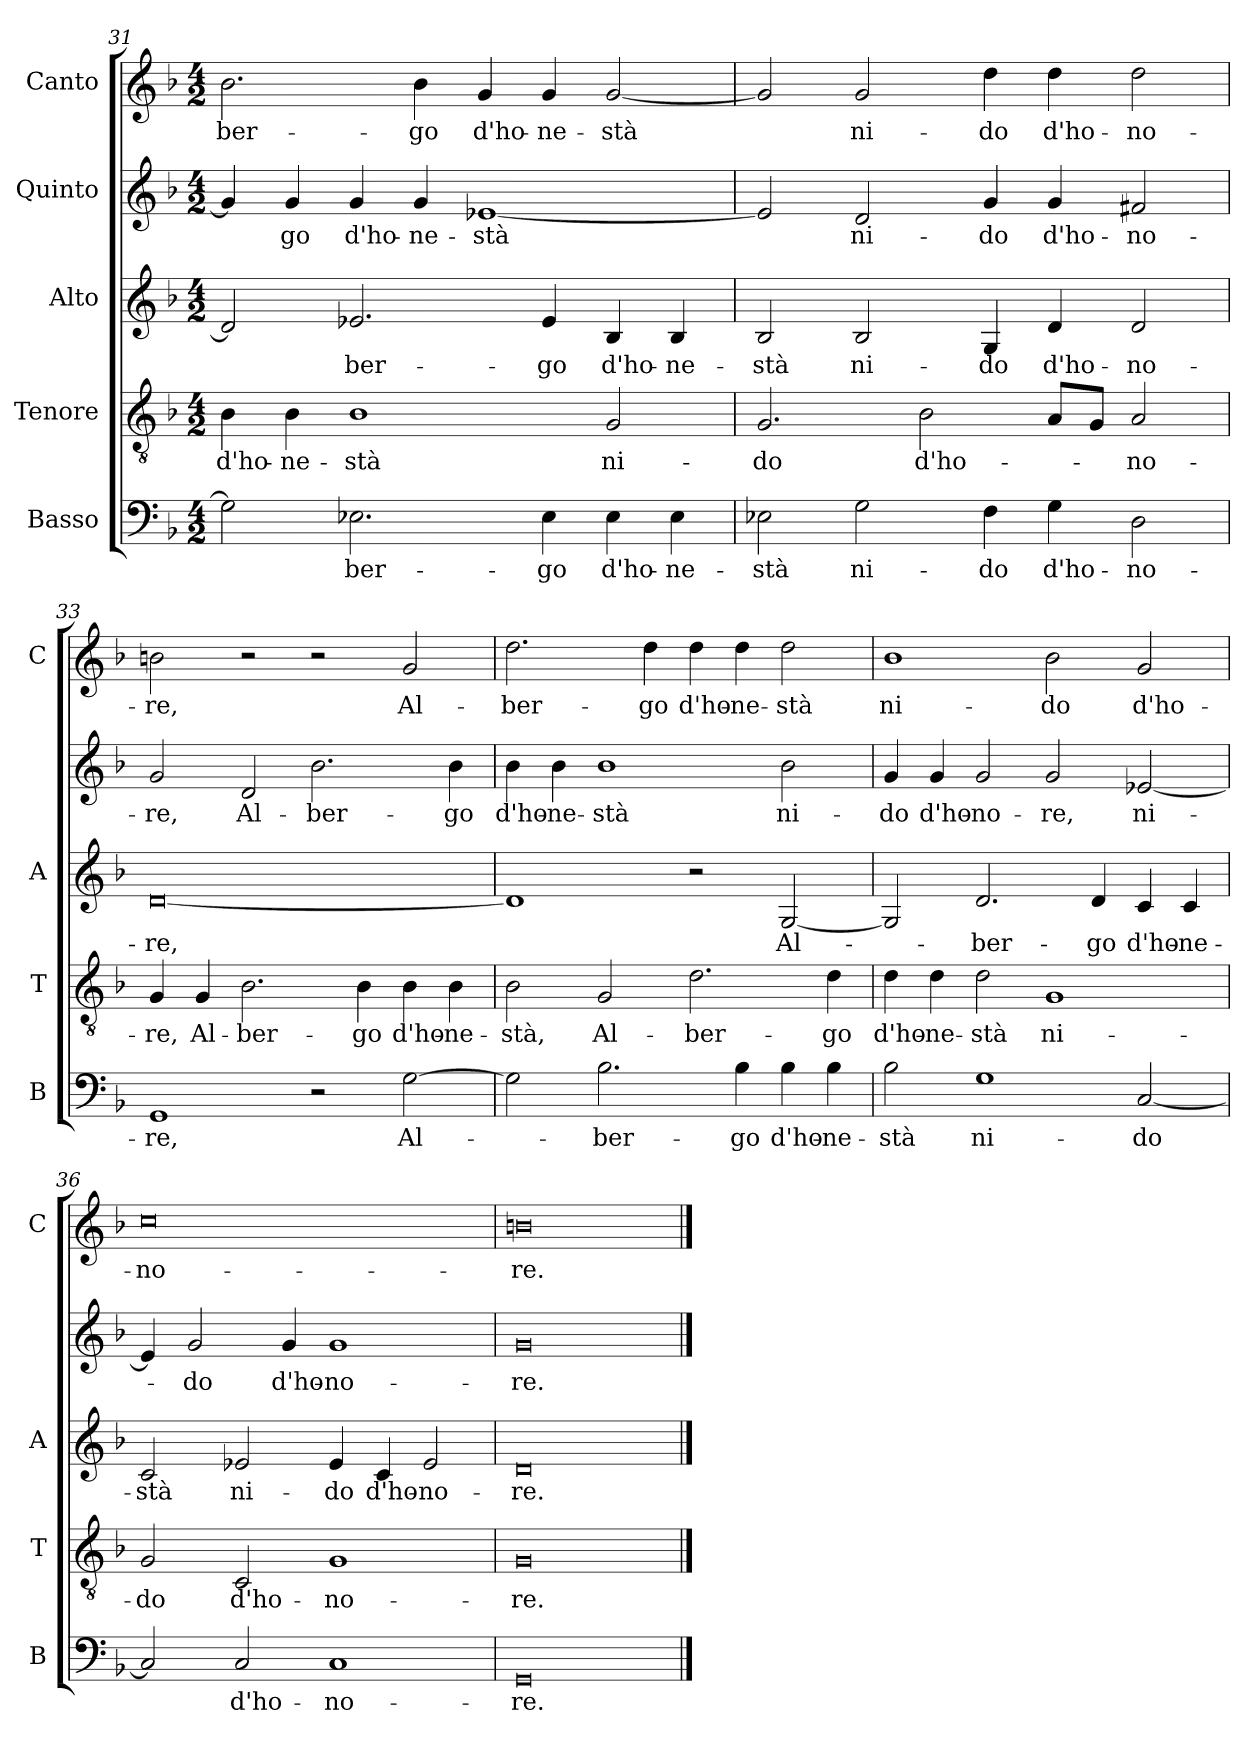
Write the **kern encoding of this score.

**kern	**text	**kern	**text	**kern	**text	**kern	**text	**kern	**text
*part5	*part5	*part4	*part4	*part3	*part3	*part2	*part2	*part1	*part1
*staff5	*staff5	*staff4	*staff4	*staff3	*staff3	*staff2	*staff2	*staff1	*staff1
*I"Basso	*	*I"Tenore	*	*I"Alto	*	*I"Quinto	*	*I"Canto	*
*I'B	*	*I'T	*	*I'A	*	*	*	*I'C	*
*clefF4	*	*clefGv2	*	*clefG2	*	*clefG2	*	*clefG2	*
*k[b-]	*	*k[b-]	*	*k[b-]	*	*k[b-]	*	*k[b-]	*
*F:	*	*F:	*	*F:	*	*F:	*	*F:	*
*M4/2	*	*M4/2	*	*M4/2	*	*M4/2	*	*M4/2	*
=31	=31	=31	=31	=31	=31	=31	=31	=31	=31
!	!	!	!LO:LY:b	!	!	!	!	!	!LO:LY:b
2G\]	.	4B-\	d'ho-	2d/]	.	4g/]	.	2.b-\	-ber-
!	!	!	!LO:LY:b	!	!	!	!LO:LY:b	!	!
.	.	4B-\	-ne-	.	.	4g/	-go	.	.
!	!LO:LY:b	!	!LO:LY:b	!	!LO:LY:b	!	!LO:LY:b	!	!
2.E-X\	-ber-	1B-	-stà	2.e-X/	-ber-	4g/	d'ho-	.	.
!	!	!	!	!	!	!	!LO:LY:b	!	!LO:LY:b
.	.	.	.	.	.	4g/	-ne-	4b-\	-go
!	!	!	!	!	!	!	!LO:LY:b	!	!LO:LY:b
.	.	.	.	.	.	[1e-X	-stà	4g/	d'ho-
!	!LO:LY:b	!	!	!	!LO:LY:b	!	!	!	!LO:LY:b
4E-\	-go	.	.	4e-/	-go	.	.	4g/	-ne-
!	!LO:LY:b	!	!LO:LY:b	!	!LO:LY:b	!	!	!	!LO:LY:b
4E-\	d'ho-	2G/	ni-	4B-/	d'ho-	.	.	[2g/	-stà
!	!LO:LY:b	!	!	!	!LO:LY:b	!	!	!	!
4E-\	-ne-	.	.	4B-/	-ne-	.	.	.	.
!!LO:PB:g=z
=32	=32	=32	=32	=32	=32	=32	=32	=32	=32
!	!LO:LY:b	!	!LO:LY:b	!	!LO:LY:b	!	!	!	!
2E-X\	-stà	2.G/	-do	2B-/	-stà	2e-/]	.	2g/]	.
!	!LO:LY:b	!	!	!	!LO:LY:b	!	!LO:LY:b	!	!LO:LY:b
2G\	ni-	.	.	2B-/	ni-	2d/	ni-	2g/	ni-
!	!	!	!LO:LY:b	!	!	!	!	!	!
.	.	2B-\	d'ho-	.	.	.	.	.	.
!	!LO:LY:b	!	!	!	!LO:LY:b	!	!LO:LY:b	!	!LO:LY:b
4F\	-do	.	.	4G/	-do	4g/	-do	4dd\	-do
!	!LO:LY:b	!	!	!	!LO:LY:b	!	!LO:LY:b	!	!LO:LY:b
4G\	d'ho-	8A/L	.	4d/	d'ho-	4g/	d'ho-	4dd\	d'ho-
.	.	8G/J	.	.	.	.	.	.	.
!	!LO:LY:b	!	!LO:LY:b	!	!LO:LY:b	!	!LO:LY:b	!	!LO:LY:b
2D\	-no-	2A/	-no-	2d/	-no-	2f#X/	-no-	2dd\	-no-
=33	=33	=33	=33	=33	=33	=33	=33	=33	=33
!	!LO:LY:b	!	!LO:LY:b	!	!LO:LY:b	!	!LO:LY:b	!	!LO:LY:b
1GG	-re,	4G/	-re,	[0d	-re,	2g/	-re,	2bn\	-re,
!	!	!	!LO:LY:b	!	!	!	!	!	!
.	.	4G/	Al-	.	.	.	.	.	.
!	!	!	!LO:LY:b	!	!	!	!LO:LY:b	!	!
.	.	2.B-\	-ber-	.	.	2d/	Al-	2r	.
!	!	!	!	!	!	!	!LO:LY:b	!	!
2r	.	.	.	.	.	2.b-\	-ber-	2r	.
!	!	!	!LO:LY:b	!	!	!	!	!	!
.	.	4B-\	-go	.	.	.	.	.	.
!	!LO:LY:b	!	!LO:LY:b	!	!	!	!	!	!LO:LY:b
[2G\	Al-	4B-\	d'ho-	.	.	.	.	2g/	Al-
!	!	!	!LO:LY:b	!	!	!	!LO:LY:b	!	!
.	.	4B-\	-ne-	.	.	4b-\	-go	.	.
=34	=34	=34	=34	=34	=34	=34	=34	=34	=34
!	!	!	!LO:LY:b	!	!	!	!LO:LY:b	!	!LO:LY:b
2G\]	.	2B-\	-stà,	1d]	.	4b-\	d'ho-	2.dd\	-ber-
!	!	!	!	!	!	!	!LO:LY:b	!	!
.	.	.	.	.	.	4b-\	-ne-	.	.
!	!LO:LY:b	!	!LO:LY:b	!	!	!	!LO:LY:b	!	!
2.B-\	-ber-	2G/	Al-	.	.	1b-	-stà	.	.
!	!	!	!	!	!	!	!	!	!LO:LY:b
.	.	.	.	.	.	.	.	4dd\	-go
!	!	!	!LO:LY:b	!	!	!	!	!	!LO:LY:b
.	.	2.d\	-ber-	2r	.	.	.	4dd\	d'ho-
!	!LO:LY:b	!	!	!	!	!	!	!	!LO:LY:b
4B-\	-go	.	.	.	.	.	.	4dd\	-ne-
!	!LO:LY:b	!	!	!	!LO:LY:b	!	!LO:LY:b	!	!LO:LY:b
4B-\	d'ho-	.	.	[2G/	Al-	2b-\	ni-	2dd\	-stà
!	!LO:LY:b	!	!LO:LY:b	!	!	!	!	!	!
4B-\	-ne-	4d\	-go	.	.	.	.	.	.
!!LO:LB:g=z
=35	=35	=35	=35	=35	=35	=35	=35	=35	=35
!	!LO:LY:b	!	!LO:LY:b	!	!	!	!LO:LY:b	!	!LO:LY:b
2B-\	-stà	4d\	d'ho-	2G/]	.	4g/	-do	1b-	ni-
!	!	!	!LO:LY:b	!	!	!	!LO:LY:b	!	!
.	.	4d\	-ne-	.	.	4g/	d'ho-	.	.
!	!LO:LY:b	!	!LO:LY:b	!	!LO:LY:b	!	!LO:LY:b	!	!
1G	ni-	2d\	-stà	2.d/	-ber-	2g/	-no-	.	.
!	!	!	!LO:LY:b	!	!	!	!LO:LY:b	!	!LO:LY:b
.	.	1G	ni-	.	.	2g/	-re,	2b-\	-do
!	!	!	!	!	!LO:LY:b	!	!	!	!
.	.	.	.	4d/	-go	.	.	.	.
!	!LO:LY:b	!	!	!	!LO:LY:b	!	!LO:LY:b	!	!LO:LY:b
[2C/	-do	.	.	4c/	d'ho-	[2e-X/	ni-	2g/	d'ho-
!	!	!	!	!	!LO:LY:b	!	!	!	!
.	.	.	.	4c/	-ne-	.	.	.	.
=36	=36	=36	=36	=36	=36	=36	=36	=36	=36
!	!	!	!LO:LY:b	!	!LO:LY:b	!	!	!	!LO:LY:b
2C/]	.	2G/	-do	2c/	-stà	4e-/]	.	0cc	-no-
!	!	!	!	!	!	!	!LO:LY:b	!	!
.	.	.	.	.	.	2g/	-do	.	.
!	!LO:LY:b	!	!LO:LY:b	!	!LO:LY:b	!	!	!	!
2C/	d'ho-	2C/	d'ho-	2e-X/	ni-	.	.	.	.
!	!	!	!	!	!	!	!LO:LY:b	!	!
.	.	.	.	.	.	4g/	d'ho-	.	.
!	!LO:LY:b	!	!LO:LY:b	!	!LO:LY:b	!	!LO:LY:b	!	!
1C	-no-	1G	-no-	4e-/	-do	1g	-no-	.	.
!	!	!	!	!	!LO:LY:b	!	!	!	!
.	.	.	.	4c/	d'ho-	.	.	.	.
!	!	!	!	!	!LO:LY:b	!	!	!	!
.	.	.	.	2e-/	-no-	.	.	.	.
=37	=37	=37	=37	=37	=37	=37	=37	=37	=37
!	!LO:LY:b	!	!LO:LY:b	!	!LO:LY:b	!	!LO:LY:b	!	!LO:LY:b
0GG	-re.	0G	-re.	0d	-re.	0g	-re.	0bn	-re.
==	==	==	==	==	==	==	==	==	==
*-	*-	*-	*-	*-	*-	*-	*-	*-	*-
